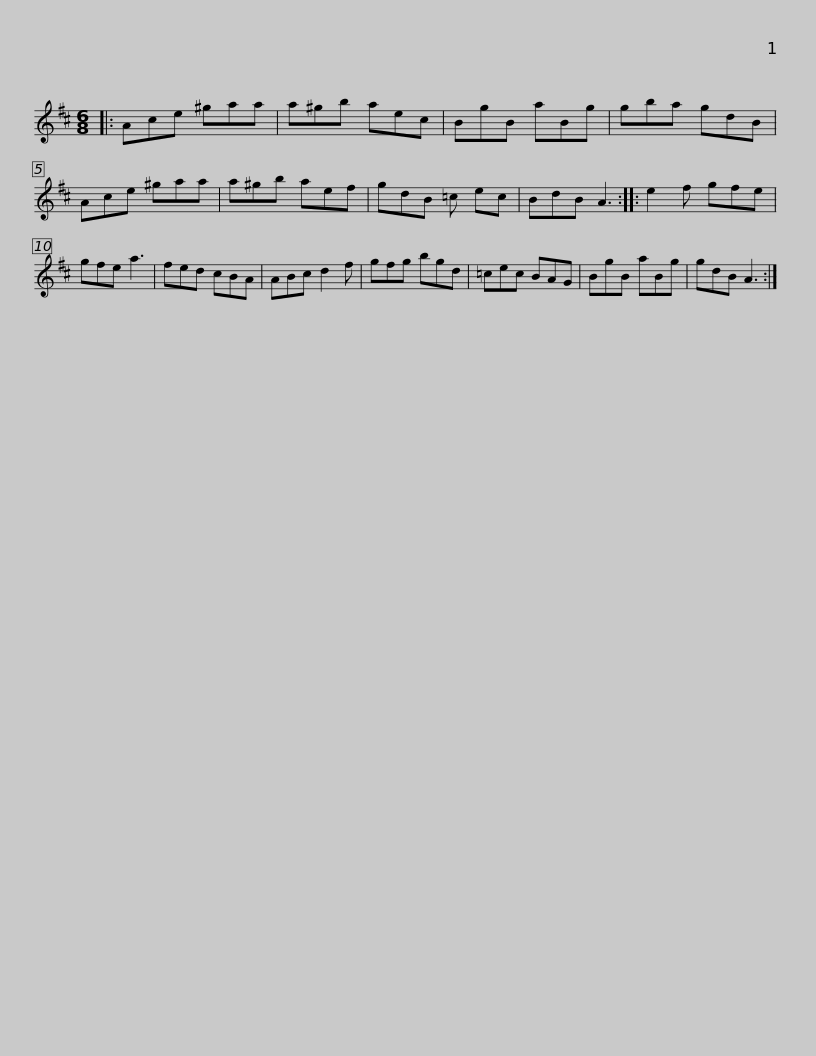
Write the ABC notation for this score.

X:1
L:1/8
M:6/8
I:linebreak $
K:D
V:1 treble
V:1
|: Ace ^gaa | a^gb aec | BgB aBg | gba gdB | Ace ^gaa | %5
 a^gb aef |$ gdB =c ec | BdB A3 :: e2 f gfe | gfe a3 | %10
 fed cBA | ABc d2 f | gfg bgd | =cec BAG |$ BgB aBg | %15
 gdB A3 :| %16
